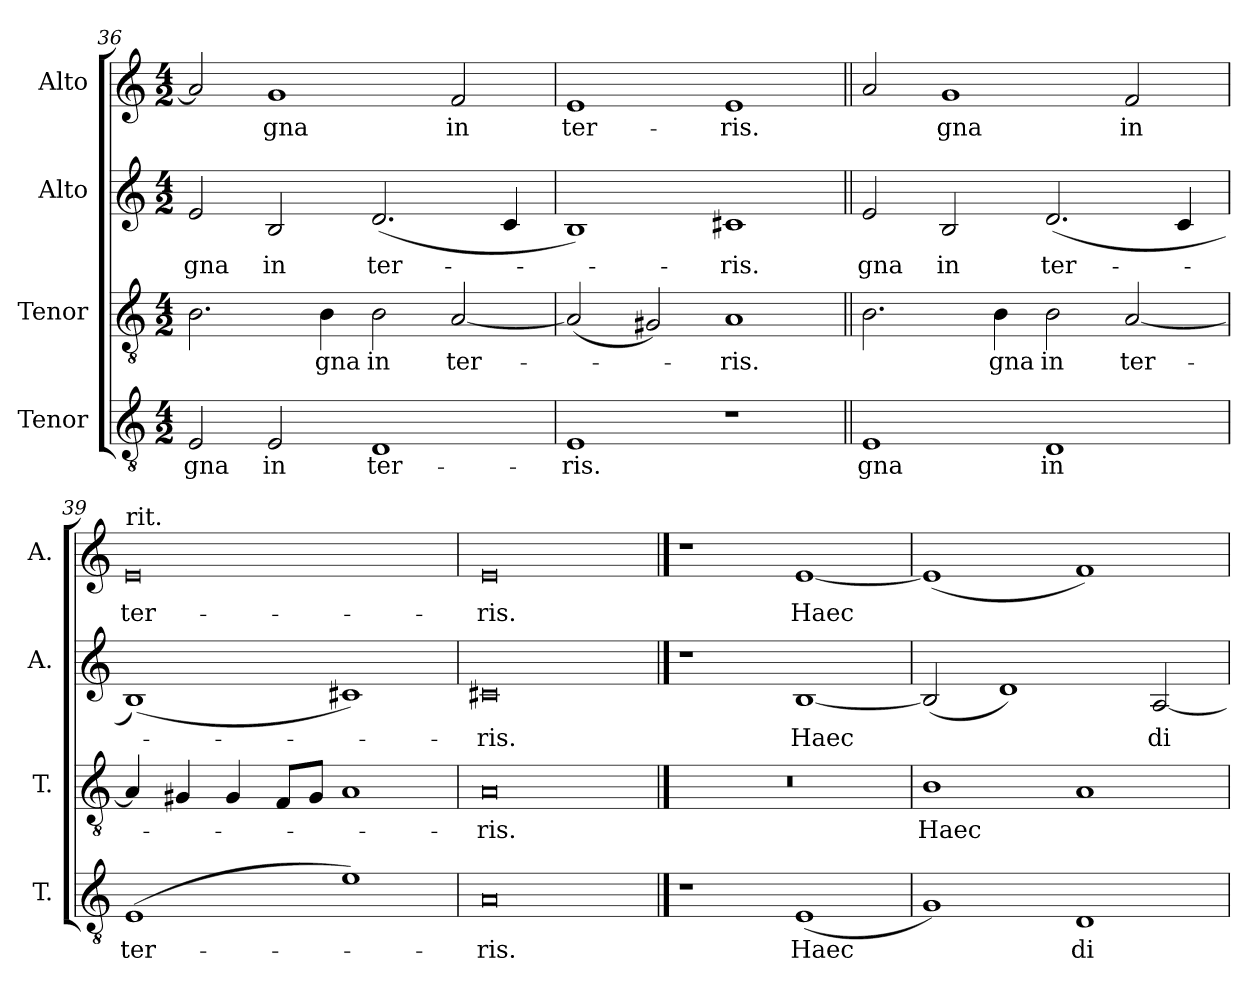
**kern	**text	**kern	**text	**kern	**text	**kern	**text
*part4	*part4	*part3	*part3	*part2	*part2	*part1	*part1
*staff4	*staff4	*staff3	*staff3	*staff2	*staff2	*staff1	*staff1
*I"Tenor	*	*I"Tenor	*	*I"Alto	*	*I"Alto	*
*I'T.	*	*I'T.	*	*I'A.	*	*I'A.	*
*clefGv2	*	*clefGv2	*	*clefG2	*	*clefG2	*
*ITrd7c12	*	*ITrd7c12	*	*	*	*	*
*k[]	*	*k[]	*	*k[]	*	*k[]	*
*C:	*	*C:	*	*C:	*	*C:	*
*M4/2	*	*M4/2	*	*M4/2	*	*M4/2	*
=36	=36	=36	=36	=36	=36	=36	=36
!	!LO:LY:b:color=#000000	!	!	!	!	!	!
!	!	!	!	!	!LO:LY:b:color=#000000	!	!
2EEi/	-gna	2.BBi\	.	2ei/	-gna	2ai/]	.
!	!LO:LY:b:color=#000000	!	!	!	!	!	!
!	!	!	!	!	!LO:LY:b:color=#000000	!	!
!	!	!	!	!	!	!	!LO:LY:b:color=#000000
2EEi/	in	.	.	2Bi/	in	1gi	-gna
!	!	!	!LO:LY:b:color=#000000	!	!	!	!
.	.	4BBi\	-gna	.	.	.	.
!	!LO:LY:b:color=#000000	!	!	!	!	!	!
!	!	!	!LO:LY:b:color=#000000	!	!	!	!
!	!	!	!	!	!LO:LY:b:color=#000000	!	!
1DDi	ter-	2BBi\	in	(2.di/	ter-	.	.
!	!	!	!LO:LY:b:color=#000000	!	!	!	!
!	!	!	!	!	!	!	!LO:LY:b:color=#000000
.	.	[2AAi/	ter-	.	.	2fi/	in
.	.	.	.	4ci/	.	.	.
=37	=37	=37	=37	=37	=37	=37	=37
!	!LO:LY:b:color=#000000	!	!	!	!	!	!
!	!	!	!	!	!	!	!LO:LY:b:color=#000000
1EEi	-ris.	(2AAi/]	.	1Bi)	.	1ei	ter-
.	.	2GG#Xi/)	.	.	.	.	.
!	!	!	!LO:LY:b:color=#000000	!	!	!	!
!	!	!	!	!	!LO:LY:b:color=#000000	!	!
!	!	!	!	!	!	!	!LO:LY:b:color=#000000
1r	.	1AAi	-ris.	1c#Xi	-ris.	1ei	-ris.
=38||	=38||	=38||	=38||	=38||	=38||	=38||	=38||
!	!LO:LY:b:color=#000000	!	!	!	!	!	!
!	!	!	!	!	!LO:LY:b:color=#000000	!	!
1EEi	gna	2.BBi\	.	2ei/	gna	2ai/	.
!	!	!	!	!	!LO:LY:b:color=#000000	!	!
!	!	!	!	!	!	!	!LO:LY:b:color=#000000
.	.	.	.	2Bi/	in	1gi	gna
!	!	!	!LO:LY:b:color=#000000	!	!	!	!
.	.	4BBi\	gna	.	.	.	.
!	!LO:LY:b:color=#000000	!	!	!	!	!	!
!	!	!	!LO:LY:b:color=#000000	!	!	!	!
!	!	!	!	!	!LO:LY:b:color=#000000	!	!
1DDi	in	2BBi\	in	(2.di/	ter-	.	.
!	!	!	!LO:LY:b:color=#000000	!	!	!	!
!	!	!	!	!	!	!	!LO:LY:b:color=#000000
.	.	[2AAi/	ter-	.	.	2fi/	in
.	.	.	.	4ci/	.	.	.
=39	=39	=39	=39	=39	=39	=39	=39
!	!LO:LY:b:color=#000000	!	!	!	!	!	!
!	!	!	!	!	!	!LO:TX:t=rit.	!
!	!	!	!	!	!	!	!LO:LY:b:color=#000000
(1EEi	ter-	4AAi/]	.	(1Bi)	.	0ei	ter-
.	.	4GG#Xi/	.	.	.	.	.
.	.	4GG#i/	.	.	.	.	.
.	.	8FFi/L	.	.	.	.	.
.	.	8GG#i/J	.	.	.	.	.
1Ei)	.	1AAi	.	1c#Xi)	.	.	.
=40	=40	=40	=40	=40	=40	=40	=40
!	!LO:LY:b:color=#000000	!	!	!	!	!	!
!	!	!	!LO:LY:b:color=#000000	!	!	!	!
!	!	!	!	!	!LO:LY:b:color=#000000	!	!
!	!	!	!	!	!	!	!LO:LY:b:color=#000000
0AAi	-ris.	0AAi	-ris.	0c#Xi	-ris.	0ei	-ris.
!!LO:PB:g=z
==41	==41	==41	==41	==41	==41	==41	==41
*	*	*	*	*	*	*MM208	*
!	!	!LO:N:vis=1	!	!	!	!	!
1r	.	0r	.	1r	.	1r	.
!	!LO:LY:b:color=#000000	!	!	!	!	!	!
!	!	!	!	!	!LO:LY:b:color=#000000	!	!
!	!	!	!	!	!	!	!LO:LY:b:color=#000000
(1EEi	Haec	.	.	[1Bi	Haec	[1ei	Haec
=42	=42	=42	=42	=42	=42	=42	=42
!	!	!	!LO:LY:b:color=#000000	!	!	!	!
1GGi)	.	1BBi	Haec	(2Bi/]	.	(1ei]	.
.	.	.	.	1di)	.	.	.
!	!LO:LY:b:color=#000000	!	!	!	!	!	!
1DDi	di-	1AAi	.	.	.	1fi)	.
!	!	!	!	!	!LO:LY:b:color=#000000	!	!
.	.	.	.	[2Ai/	di-	.	.
=	=	=	=	=	=	=	=
*-	*-	*-	*-	*-	*-	*-	*-
